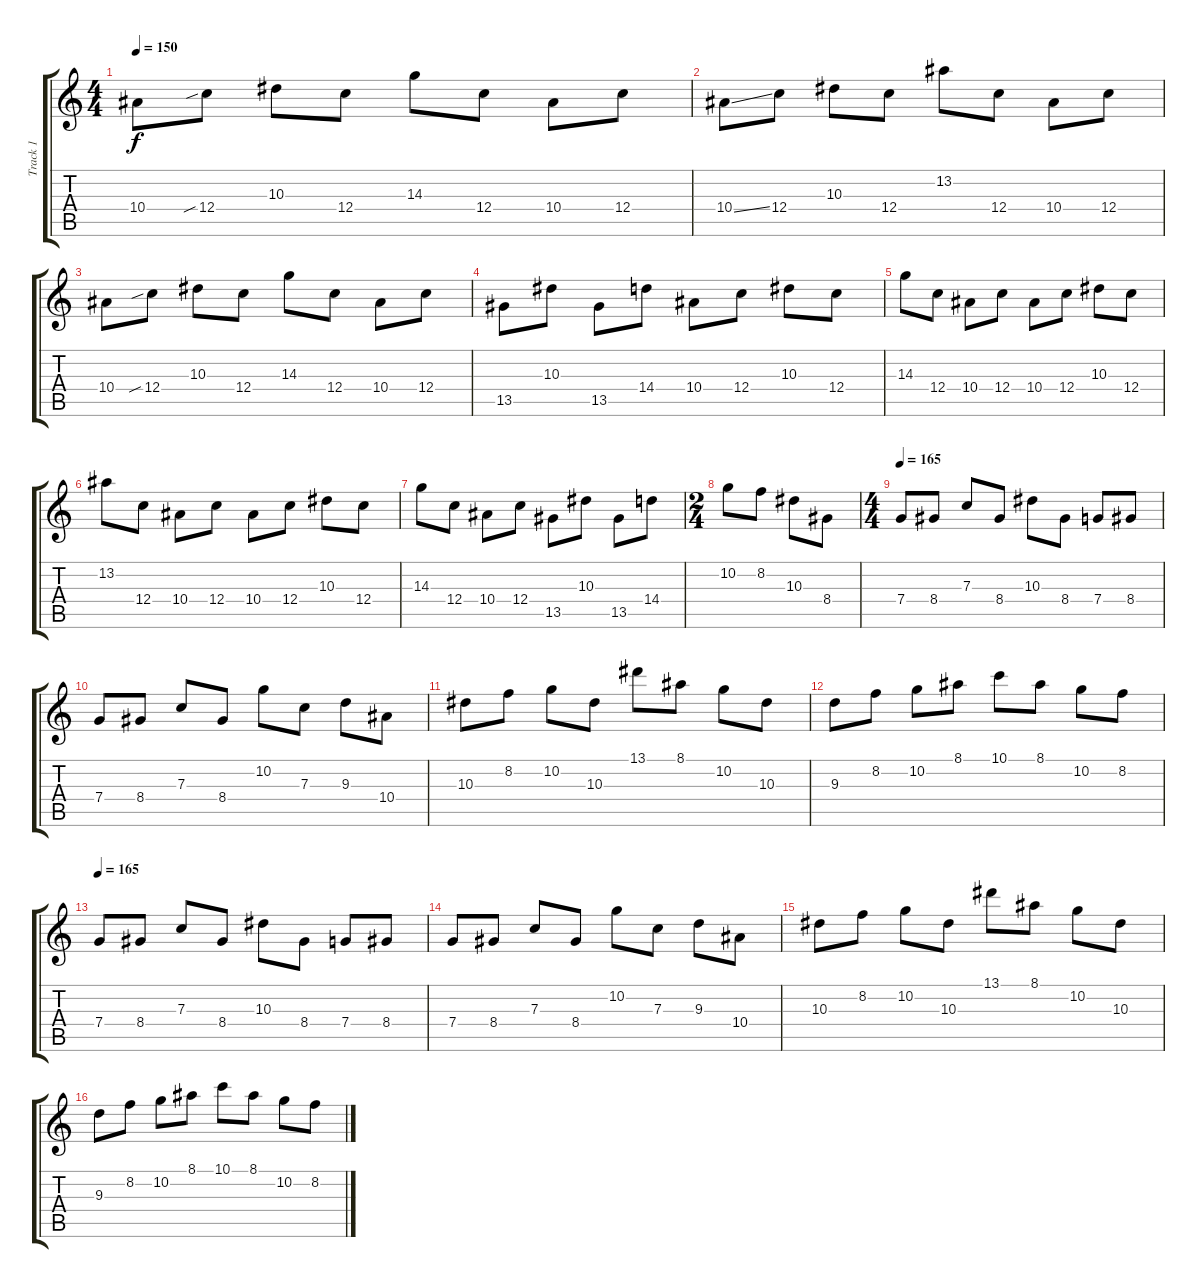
\track ("Track 1" "Track 1") {instrument distortionguitar}
\staff {score tabs}
\tuning (D4 A3 F3 C3 G2 C2) {hide}
\ts (4 4)
\tempo 150
\clef g2
\ks c
10.4.8{dy f} 12.4{sib}.8 10.3.8 12.4.8 14.3.8 12.4.8 10.4.8 12.4.8 |
10.4{ss}.8 12.4.8 10.3.8 12.4.8 13.2.8 12.4.8 10.4.8 12.4.8 |
10.4.8 12.4{sib}.8 10.3.8 12.4.8 14.3.8 12.4.8 10.4.8 12.4.8 |
13.5.8 10.3.8 13.5.8 14.4.8 10.4.8 12.4.8 10.3.8 12.4.8 |
14.3.8 12.4.8 10.4.8 12.4.8 10.4.8 12.4.8 10.3.8 12.4.8 |
13.2.8 12.4.8 10.4.8 12.4.8 10.4.8 12.4.8 10.3.8 12.4.8 |
14.3.8 12.4.8 10.4.8 12.4.8 13.5.8 10.3.8 13.5.8 14.4.8 |
\ts (2 4)
10.2.8 8.2.8 10.3.8 8.4.8 |
\ts (4 4)
\tempo 165
7.4.8 8.4.8 7.3.8 8.4.8 10.3.8 8.4.8 7.4.8 8.4.8 |
7.4.8 8.4.8 7.3.8 8.4.8 10.2.8 7.3.8 9.3.8 10.4.8 |
10.3.8 8.2.8 10.2.8 10.3.8 13.1.8 8.1.8 10.2.8 10.3.8 |
9.3.8 8.2.8 10.2.8 8.1.8 10.1.8 8.1.8 10.2.8 8.2.8 |
\tempo 165
7.4.8 8.4.8 7.3.8 8.4.8 10.3.8 8.4.8 7.4.8 8.4.8 |
7.4.8 8.4.8 7.3.8 8.4.8 10.2.8 7.3.8 9.3.8 10.4.8 |
10.3.8 8.2.8 10.2.8 10.3.8 13.1.8 8.1.8 10.2.8 10.3.8 |
9.3.8 8.2.8 10.2.8 8.1.8 10.1.8 8.1.8 10.2.8 8.2.8
